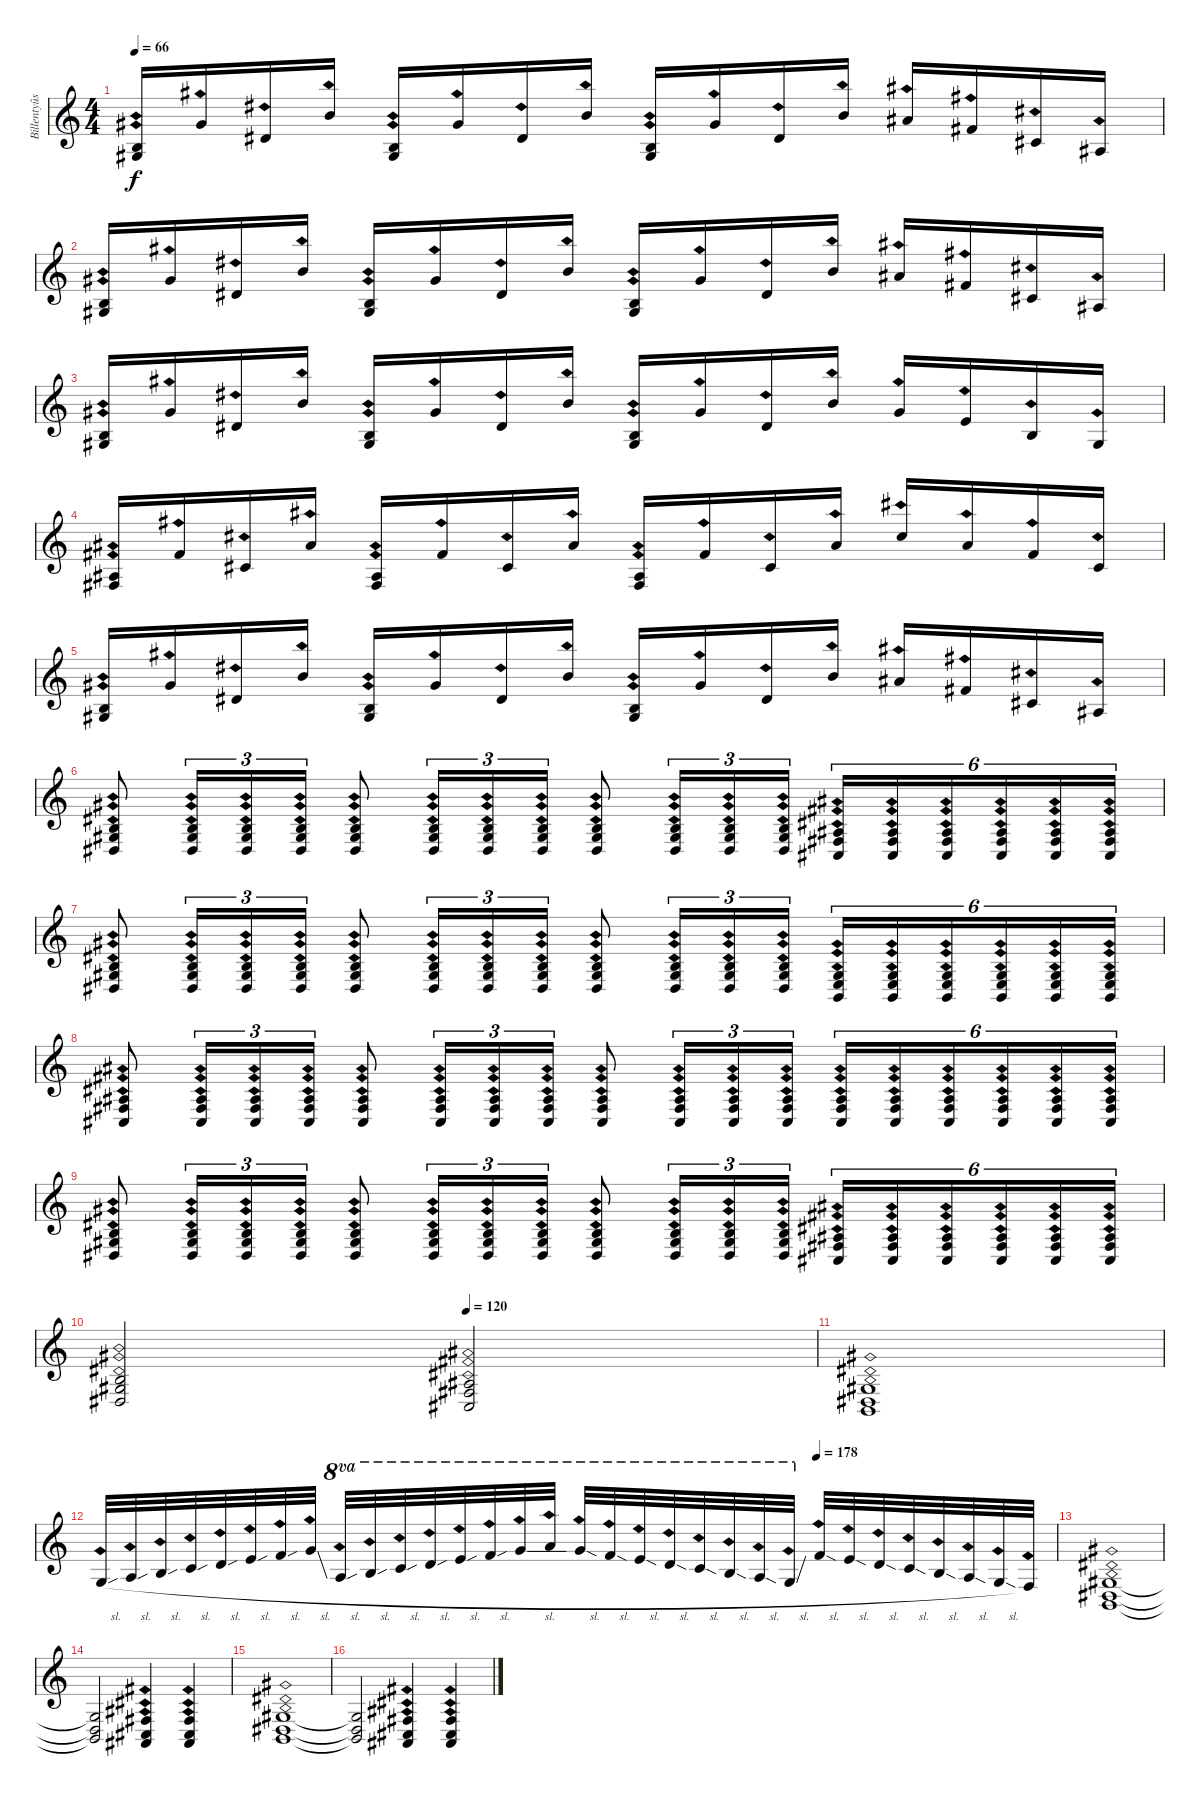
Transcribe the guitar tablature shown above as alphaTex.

\track ("Billentyûs 1 (David Rosenthal)" "Billentyûs") {instrument percussiveorgan}
\staff {score}
\tuning (E4 B3 G3 D3 A2 E2 B1) {hide}
\ts (4 4)
\tempo 66
\clef g2
\ks c
(0.2{ph 12} 6.4{ph 12}).16{dy f} 4.1{ph 12}.16 4.2{ph 12}.16 7.1{ph 12}.16 (0.2{ph 12} 6.4{ph 12}).16 4.1{ph 12}.16 4.2{ph 12}.16 7.1{ph 12}.16 (0.2{ph 12} 6.4{ph 12}).16 4.1{ph 12}.16 4.2{ph 12}.16 7.1{ph 12}.16 6.1{ph 12}.16 7.2{ph 12}.16 6.3{ph 12}.16 8.4{ph 12}.16 |
(0.2{ph 12} 6.4{ph 12}).16 4.1{ph 12}.16 4.2{ph 12}.16 7.1{ph 12}.16 (0.2{ph 12} 6.4{ph 12}).16 4.1{ph 12}.16 4.2{ph 12}.16 7.1{ph 12}.16 (0.2{ph 12} 6.4{ph 12}).16 4.1{ph 12}.16 4.2{ph 12}.16 7.1{ph 12}.16 6.1{ph 12}.16 7.2{ph 12}.16 6.3{ph 12}.16 8.4{ph 12}.16 |
(0.2{ph 12} 6.4{ph 12}).16 4.1{ph 12}.16 4.2{ph 12}.16 7.1{ph 12}.16 (0.2{ph 12} 6.4{ph 12}).16 4.1{ph 12}.16 4.2{ph 12}.16 7.1{ph 12}.16 (0.2{ph 12} 6.4{ph 12}).16 4.1{ph 12}.16 4.2{ph 12}.16 7.1{ph 12}.16 4.1{ph 12}.16 0.1{ph 12}.16 0.2{ph 12}.16 1.3{ph 12}.16 |
(3.3{ph 12} 4.4{ph 12}).16 2.1{ph 12}.16 2.2{ph 12}.16 6.1{ph 12}.16 (3.3{ph 12} 4.4{ph 12}).16 2.1{ph 12}.16 2.2{ph 12}.16 6.1{ph 12}.16 (3.3{ph 12} 4.4{ph 12}).16 2.1{ph 12}.16 2.2{ph 12}.16 6.1{ph 12}.16 9.1{ph 12}.16 6.1{ph 12}.16 7.2{ph 12}.16 6.3{ph 12}.16 |
(0.2{ph 12} 6.4{ph 12}).16 4.1{ph 12}.16 4.2{ph 12}.16 7.1{ph 12}.16 (0.2{ph 12} 6.4{ph 12}).16 4.1{ph 12}.16 4.2{ph 12}.16 7.1{ph 12}.16 (0.2{ph 12} 6.4{ph 12}).16 4.1{ph 12}.16 4.2{ph 12}.16 7.1{ph 12}.16 6.1{ph 12}.16 7.2{ph 12}.16 6.3{ph 12}.16 8.4{ph 12}.16 |
(0.2{ph 12} 6.4{ph 12} 6.5{ph 12}).8 (0.2{ph 12} 6.4{ph 12} 6.5{ph 12}).16{tu (3 2)} (0.2{ph 12} 6.4{ph 12} 6.5{ph 12}).16{tu (3 2)} (0.2{ph 12} 6.4{ph 12} 6.5{ph 12}).16{tu (3 2)} (0.2{ph 12} 6.4{ph 12} 6.5{ph 12}).8 (0.2{ph 12} 6.4{ph 12} 6.5{ph 12}).16{tu (3 2)} (0.2{ph 12} 6.4{ph 12} 6.5{ph 12}).16{tu (3 2)} (0.2{ph 12} 6.4{ph 12} 6.5{ph 12}).16{tu (3 2)} (0.2{ph 12} 6.4{ph 12} 6.5{ph 12}).8 (0.2{ph 12} 6.4{ph 12} 6.5{ph 12}).16{tu (3 2)} (0.2{ph 12} 6.4{ph 12} 6.5{ph 12}).16{tu (3 2)} (0.2{ph 12} 6.4{ph 12} 6.5{ph 12}).16{tu (3 2)} (3.3{ph 12} 4.4{ph 12} 4.5{ph 12}).16{tu (6 4)} (3.3{ph 12} 4.4{ph 12} 4.5{ph 12}).16{tu (6 4)} (3.3{ph 12} 4.4{ph 12} 4.5{ph 12}).16{tu (6 4)} (3.3{ph 12} 4.4{ph 12} 4.5{ph 12}).16{tu (6 4)} (3.3{ph 12} 4.4{ph 12} 4.5{ph 12}).16{tu (6 4)} (3.3{ph 12} 4.4{ph 12} 4.5{ph 12}).16{tu (6 4)} |
(0.2{ph 12} 1.3{ph 12} 1.4{ph 12}).8 (0.2{ph 12} 1.3{ph 12} 1.4{ph 12}).16{tu (3 2)} (0.2{ph 12} 1.3{ph 12} 1.4{ph 12}).16{tu (3 2)} (0.2{ph 12} 1.3{ph 12} 1.4{ph 12}).16{tu (3 2)} (0.2{ph 12} 1.3{ph 12} 1.4{ph 12}).8 (0.2{ph 12} 1.3{ph 12} 1.4{ph 12}).16{tu (3 2)} (0.2{ph 12} 1.3{ph 12} 1.4{ph 12}).16{tu (3 2)} (0.2{ph 12} 1.3{ph 12} 1.4{ph 12}).16{tu (3 2)} (0.2{ph 12} 1.3{ph 12} 1.4{ph 12}).8 (0.2{ph 12} 1.3{ph 12} 1.4{ph 12}).16{tu (3 2)} (0.2{ph 12} 1.3{ph 12} 1.4{ph 12}).16{tu (3 2)} (0.2{ph 12} 1.3{ph 12} 1.4{ph 12}).16{tu (3 2)} (1.3{ph 12} 2.4{ph 12} 2.5{ph 12}).16{tu (6 4)} (1.3{ph 12} 2.4{ph 12} 2.5{ph 12}).16{tu (6 4)} (1.3{ph 12} 2.4{ph 12} 2.5{ph 12}).16{tu (6 4)} (1.3{ph 12} 2.4{ph 12} 2.5{ph 12}).16{tu (6 4)} (1.3{ph 12} 2.4{ph 12} 2.5{ph 12}).16{tu (6 4)} (1.3{ph 12} 2.4{ph 12} 2.5{ph 12}).16{tu (6 4)} |
(3.3{ph 12} 4.4{ph 12} 4.5{ph 12}).8 (3.3{ph 12} 4.4{ph 12} 4.5{ph 12}).16{tu (3 2)} (3.3{ph 12} 4.4{ph 12} 4.5{ph 12}).16{tu (3 2)} (3.3{ph 12} 4.4{ph 12} 4.5{ph 12}).16{tu (3 2)} (3.3{ph 12} 4.4{ph 12} 4.5{ph 12}).8 (3.3{ph 12} 4.4{ph 12} 4.5{ph 12}).16{tu (3 2)} (3.3{ph 12} 4.4{ph 12} 4.5{ph 12}).16{tu (3 2)} (3.3{ph 12} 4.4{ph 12} 4.5{ph 12}).16{tu (3 2)} (3.3{ph 12} 4.4{ph 12} 4.5{ph 12}).8 (3.3{ph 12} 4.4{ph 12} 4.5{ph 12}).16{tu (3 2)} (3.3{ph 12} 4.4{ph 12} 4.5{ph 12}).16{tu (3 2)} (3.3{ph 12} 4.4{ph 12} 4.5{ph 12}).16{tu (3 2)} (3.3{ph 12} 4.4{ph 12} 4.5{ph 12}).16{tu (6 4)} (3.3{ph 12} 4.4{ph 12} 4.5{ph 12}).16{tu (6 4)} (3.3{ph 12} 4.4{ph 12} 4.5{ph 12}).16{tu (6 4)} (3.3{ph 12} 4.4{ph 12} 4.5{ph 12}).16{tu (6 4)} (3.3{ph 12} 4.4{ph 12} 4.5{ph 12}).16{tu (6 4)} (3.3{ph 12} 4.4{ph 12} 4.5{ph 12}).16{tu (6 4)} |
(0.2{ph 12} 1.3{ph 12} 1.4{ph 12}).8 (0.2{ph 12} 1.3{ph 12} 1.4{ph 12}).16{tu (3 2)} (0.2{ph 12} 1.3{ph 12} 1.4{ph 12}).16{tu (3 2)} (0.2{ph 12} 1.3{ph 12} 1.4{ph 12}).16{tu (3 2)} (0.2{ph 12} 1.3{ph 12} 1.4{ph 12}).8 (0.2{ph 12} 1.3{ph 12} 1.4{ph 12}).16{tu (3 2)} (0.2{ph 12} 1.3{ph 12} 1.4{ph 12}).16{tu (3 2)} (0.2{ph 12} 1.3{ph 12} 1.4{ph 12}).16{tu (3 2)} (0.2{ph 12} 1.3{ph 12} 1.4{ph 12}).8 (0.2{ph 12} 1.3{ph 12} 1.4{ph 12}).16{tu (3 2)} (0.2{ph 12} 1.3{ph 12} 1.4{ph 12}).16{tu (3 2)} (0.2{ph 12} 1.3{ph 12} 1.4{ph 12}).16{tu (3 2)} (3.3{ph 12} 4.4{ph 12} 4.5{ph 12}).16{tu (6 4)} (3.3{ph 12} 4.4{ph 12} 4.5{ph 12}).16{tu (6 4)} (3.3{ph 12} 4.4{ph 12} 4.5{ph 12}).16{tu (6 4)} (3.3{ph 12} 4.4{ph 12} 4.5{ph 12}).16{tu (6 4)} (3.3{ph 12} 4.4{ph 12} 4.5{ph 12}).16{tu (6 4)} (3.3{ph 12} 4.4{ph 12} 4.5{ph 12}).16{tu (6 4)} |
\tempo (120 0.49895833333333334)
(0.2{ph 12} 1.3{ph 12} 1.4{ph 12}).2 (3.3{ph 12} 4.4{ph 12} 4.5{ph 12}).2 |
(1.3{ph 12} 1.4{ph 12} 2.5{ah 12}).1 |
\tempo (178 0.75)
5.4{ph 12 sl}.32{instrument rockorgan} 7.4{ph 12 sl}.32 9.4{ph 12 sl}.32 10.4{ph 12 sl}.32 12.4{ph 12 sl}.32 14.4{ph 12 sl}.32 15.4{ph 12 sl}.32 17.4{ph 12 sl}.32 19.4{ph 12 sl}.32{ot 8va} 21.4{ph 12 sl}.32{ot 8va} 22.4{ph 12 sl}.32{ot 8va} 24.4{ph 12 sl}.32{ot 8va} 26.4{ph 12 sl}.32{ot 8va} 27.4{ph 12 sl}.32{ot 8va} 29.4{ph 12 sl}.32{ot 8va} 26.3{ph 12}.32{ot 8va} 29.4{ph 12 sl}.32{ot 8va} 27.4{ph 12 sl}.32{ot 8va} 26.4{ph 12 sl}.32{ot 8va} 24.4{ph 12 sl}.32{ot 8va} 22.4{ph 12 sl}.32{ot 8va} 21.4{ph 12 sl}.32{ot 8va} 19.4{ph 12 sl}.32{ot 8va} 17.4{ph 12 sl}.32{ot 8va} 15.4{ph 12 sl}.32 14.4{ph 12 sl}.32 12.4{ph 12 sl}.32 10.4{ph 12 sl}.32 9.4{ph 12 sl}.32 7.4{ph 12 sl}.32 5.4{ph 12 sl}.32 3.4{ph 12}.32 |
(1.3{ph 12} 1.4{ph 12} 2.5{ph 12}).1 |
(1.3{t} 1.4{t} 2.5{t}).2 (4.4{ph 12} 4.5{ph 12} 6.6{ph 12}).4 (4.4{ph 12} 4.5{ph 12} 6.6{ph 12}).4 |
(6.4{ph 12} 6.5{ph 12} 7.6{ph 12}).1 |
(6.4{t} 6.5{t} 7.6{t}).2 (4.4{ph 12} 4.5{ph 12} 6.6{ph 12}).4 (4.4{ph 12} 4.5{ph 12} 6.6{ph 12}).4
